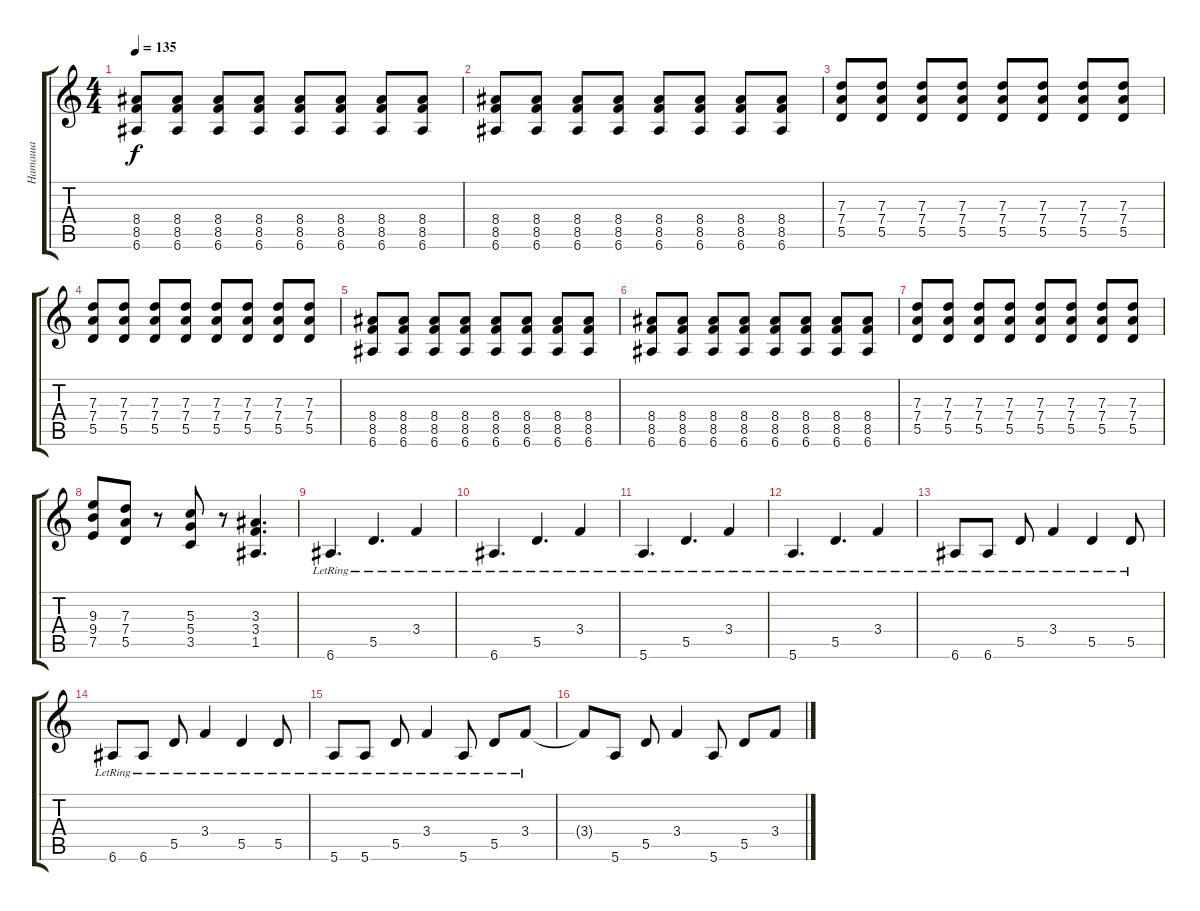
\track ("Наташа" "Наташа") {instrument overdrivenguitar}
\staff {score tabs}
\tuning (E4 B3 G3 D3 A2 E2) {hide}
\ts (4 4)
\tempo 135
\clef g2
\ks c
(8.4 8.5 6.6).8{dy f} (8.4 8.5 6.6).8 (8.4 8.5 6.6).8 (8.4 8.5 6.6).8 (8.4 8.5 6.6).8 (8.4 8.5 6.6).8 (8.4 8.5 6.6).8 (8.4 8.5 6.6).8 |
(8.4 8.5 6.6).8 (8.4 8.5 6.6).8 (8.4 8.5 6.6).8 (8.4 8.5 6.6).8 (8.4 8.5 6.6).8 (8.4 8.5 6.6).8 (8.4 8.5 6.6).8 (8.4 8.5 6.6).8 |
(7.3 7.4 5.5).8 (7.3 7.4 5.5).8 (7.3 7.4 5.5).8 (7.3 7.4 5.5).8 (7.3 7.4 5.5).8 (7.3 7.4 5.5).8 (7.3 7.4 5.5).8 (7.3 7.4 5.5).8 |
(7.3 7.4 5.5).8 (7.3 7.4 5.5).8 (7.3 7.4 5.5).8 (7.3 7.4 5.5).8 (7.3 7.4 5.5).8 (7.3 7.4 5.5).8 (7.3 7.4 5.5).8 (7.3 7.4 5.5).8 |
(8.4 8.5 6.6).8 (8.4 8.5 6.6).8 (8.4 8.5 6.6).8 (8.4 8.5 6.6).8 (8.4 8.5 6.6).8 (8.4 8.5 6.6).8 (8.4 8.5 6.6).8 (8.4 8.5 6.6).8 |
(8.4 8.5 6.6).8 (8.4 8.5 6.6).8 (8.4 8.5 6.6).8 (8.4 8.5 6.6).8 (8.4 8.5 6.6).8 (8.4 8.5 6.6).8 (8.4 8.5 6.6).8 (8.4 8.5 6.6).8 |
(7.3 7.4 5.5).8 (7.3 7.4 5.5).8 (7.3 7.4 5.5).8 (7.3 7.4 5.5).8 (7.3 7.4 5.5).8 (7.3 7.4 5.5).8 (7.3 7.4 5.5).8 (7.3 7.4 5.5).8 |
(9.3 9.4 7.5).8 (7.3 7.4 5.5).8 r.8 (5.3 5.4 3.5).8 r.8 (3.3 3.4 1.5).4{d} |
6.6{lr}.4{d} 5.5{lr}.4{d} 3.4{lr}.4 |
6.6{lr}.4{d} 5.5{lr}.4{d} 3.4{lr}.4 |
5.6{lr}.4{d} 5.5{lr}.4{d} 3.4{lr}.4 |
5.6{lr}.4{d} 5.5{lr}.4{d} 3.4{lr}.4 |
6.6{lr}.8 6.6{lr}.8 5.5{lr}.8 3.4{lr}.4 5.5{lr}.4 5.5{lr}.8 |
6.6{lr}.8 6.6{lr}.8 5.5{lr}.8 3.4{lr}.4 5.5{lr}.4 5.5{lr}.8 |
5.6{lr}.8 5.6{lr}.8 5.5{lr}.8 3.4{lr}.4 5.6{lr}.8 5.5{lr}.8 3.4{lr}.8 |
3.4{t}.8 5.6.8 5.5.8 3.4.4 5.6.8 5.5.8 3.4.8
